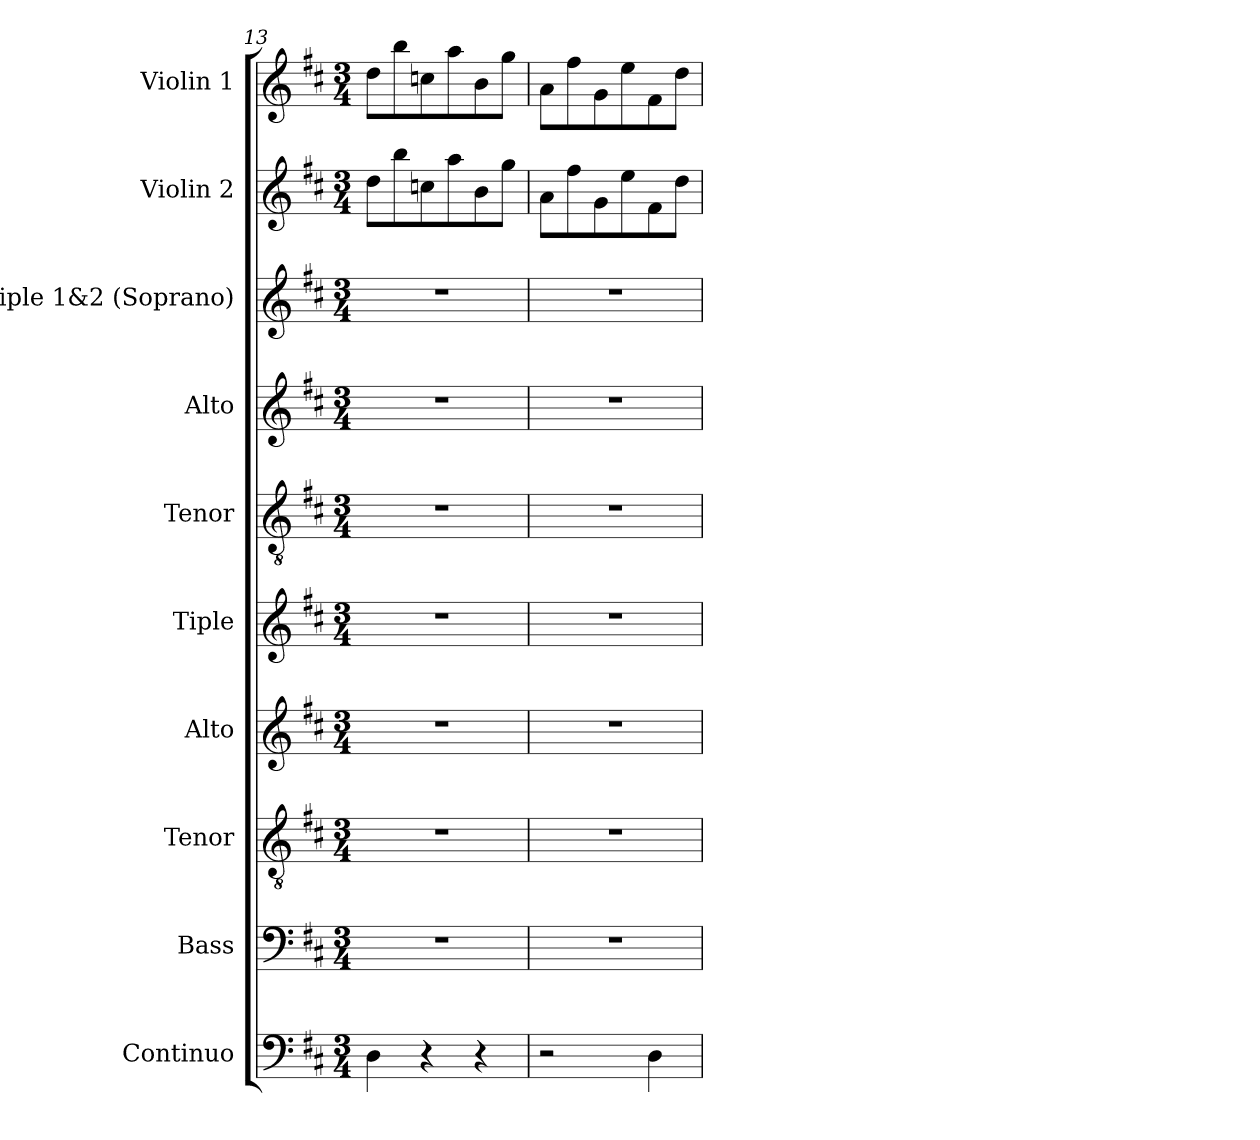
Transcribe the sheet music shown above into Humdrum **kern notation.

**kern	**kern	**kern	**kern	**kern	**kern	**kern	**kern	**kern	**kern
*part10	*part9	*part8	*part7	*part6	*part5	*part4	*part3	*part2	*part1
*staff10	*staff9	*staff8	*staff7	*staff6	*staff5	*staff4	*staff3	*staff2	*staff1
*I"Continuo	*I"Bass	*I"Tenor	*I"Alto	*I"Tiple	*I"Tenor	*I"Alto	*I"Tiple 1&2 (Soprano)	*I"Violin 2	*I"Violin 1
*I'Cont.	*I'B.	*I'T.	*I'A.	*	*I'T.	*I'A.	*I'S.	*I'Vln. 2	*I'Vln. 1
*clefF4	*clefF4	*clefGv2	*clefG2	*clefG2	*clefGv2	*clefG2	*clefG2	*clefG2	*clefG2
*	*	*ITrd7c12	*	*	*ITrd7c12	*	*	*	*
*k[f#c#]	*k[f#c#]	*k[f#c#]	*k[f#c#]	*k[f#c#]	*k[f#c#]	*k[f#c#]	*k[f#c#]	*k[f#c#]	*k[f#c#]
*D:	*D:	*D:	*D:	*D:	*D:	*D:	*D:	*D:	*D:
*M3/4	*M3/4	*M3/4	*M3/4	*M3/4	*M3/4	*M3/4	*M3/4	*M3/4	*M3/4
=13	=13	=13	=13	=13	=13	=13	=13	=13	=13
!	!LO:N:vis=1	!LO:N:vis=1	!LO:N:vis=1	!LO:N:vis=1	!LO:N:vis=1	!LO:N:vis=1	!LO:N:vis=1	!	!
4Di\	2.r	2.r	2.r	2.r	2.r	2.r	2.r	8ddi\L	8ddi\L
.	.	.	.	.	.	.	.	8bbi\	8bbi\
4r	.	.	.	.	.	.	.	8ccni\	8ccni\
.	.	.	.	.	.	.	.	8aai\	8aai\
4r	.	.	.	.	.	.	.	8bi\	8bi\
.	.	.	.	.	.	.	.	8ggi\J	8ggi\J
=14	=14	=14	=14	=14	=14	=14	=14	=14	=14
!	!LO:N:vis=1	!LO:N:vis=1	!LO:N:vis=1	!LO:N:vis=1	!LO:N:vis=1	!LO:N:vis=1	!LO:N:vis=1	!	!
2r	2.r	2.r	2.r	2.r	2.r	2.r	2.r	8ai\L	8ai\L
.	.	.	.	.	.	.	.	8ff#i\	8ff#i\
.	.	.	.	.	.	.	.	8gi\	8gi\
.	.	.	.	.	.	.	.	8eei\	8eei\
4Di\	.	.	.	.	.	.	.	8f#i\	8f#i\
.	.	.	.	.	.	.	.	8ddi\J	8ddi\J
=	=	=	=	=	=	=	=	=	=
*-	*-	*-	*-	*-	*-	*-	*-	*-	*-
